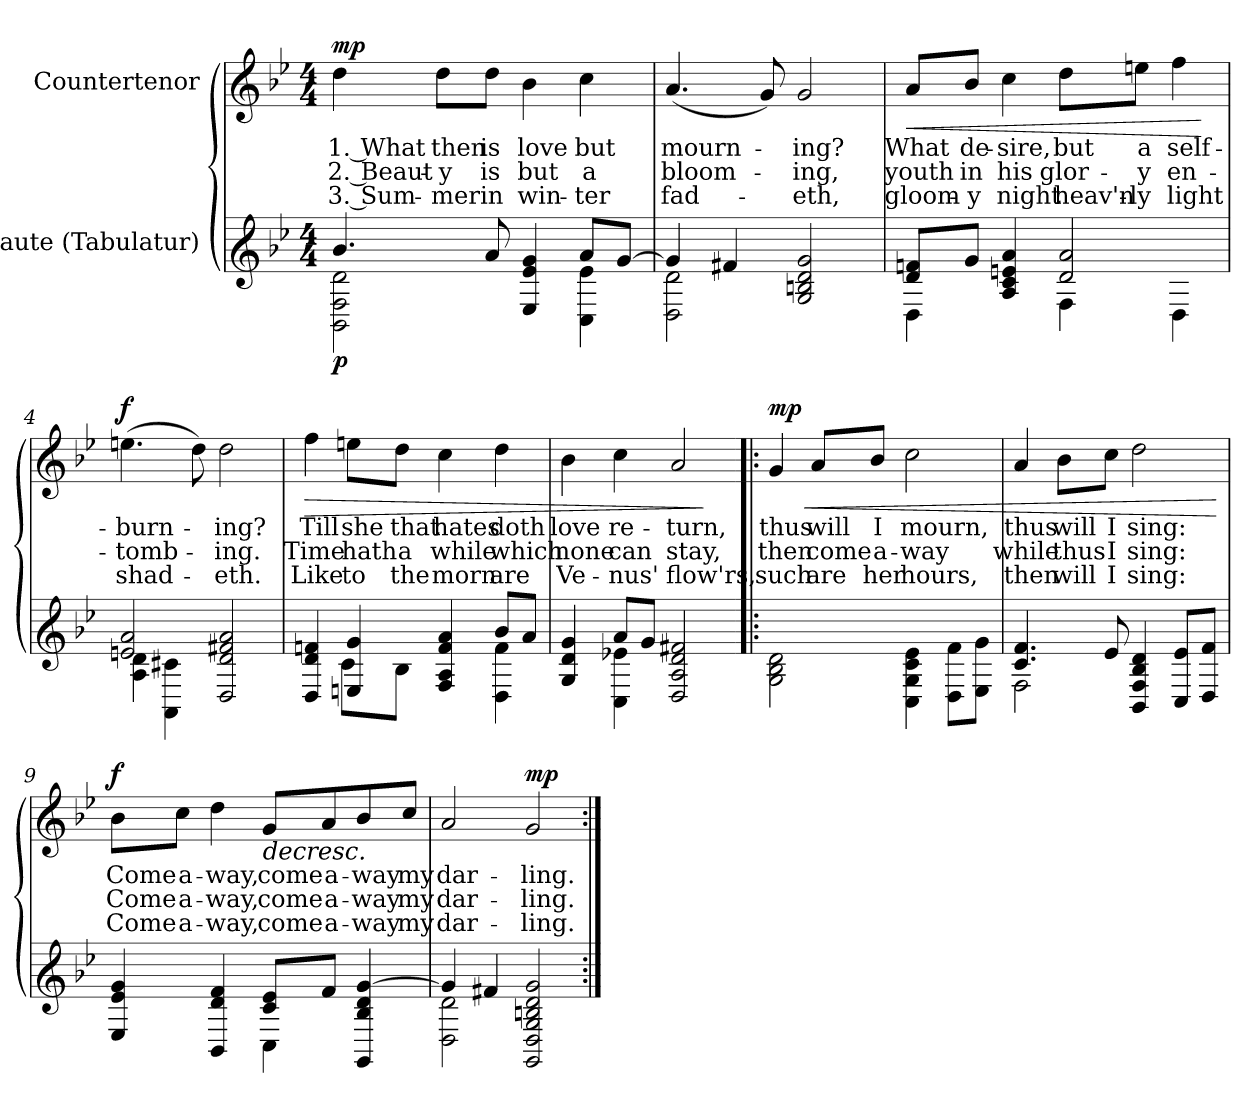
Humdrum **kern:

**kern	**dynam	**kern	**text	**text	**text	**dynam
*part2	*part2	*part1	*part1	*part1	*part1	*part1
*staff2	*staff2	*staff1	*staff1	*staff1	*staff1	*staff1
*I"Laute (Tabulatur)	*	*I"Countertenor	*	*	*	*
*stria6	*	*	*	*	*	*
*	*	*clefG2	*	*	*	*
*k[b-e-]	*	*k[b-e-]	*	*	*	*
*M4/4	*	*M4/4	*	*	*	*
*MM86	*	*MM86	*	*	*	*
=1	=1	=1	=1	=1	=1	=1
*^	*	*	*	*	*	*
!	!	!LO:DY:b	!	!LO:LY:b	!LO:LY:b	!LO:LY:b	!LO:DY:b
4.b-/	2BB-\ 2F\ 2d\	p	4dd\	1. What	2. Beaut-	3. Sum-	mp
!	!	!	!	!LO:LY:b	!LO:LY:b	!LO:LY:b	!
.	.	.	8dd\L	then	-y	-mer	.
!	!	!	!	!LO:LY:b	!LO:LY:b	!LO:LY:b	!
8a/	.	.	8dd\J	is	is	in	.
!	!	!	!	!LO:LY:b	!LO:LY:b	!LO:LY:b	!
4E-/ 4e-/ 4g/	4ryy	.	4b-\	love	but	win-	.
!	!	!	!	!LO:LY:b	!LO:LY:b	!LO:LY:b	!
8a/L	4C\ 4e-\	.	4cc\	but	a	-ter	.
[8g/J	.	.	.	.	.	.	.
=2	=2	=2	=2	=2	=2	=2	=2
!	!	!	!	!LO:LY:b	!LO:LY:b	!LO:LY:b	!
4g/]	2D\ 2d\	.	(<4.a/	mourn-	bloom-	fad-	.
4f#X/	.	.	.	.	.	.	.
.	.	.	8g/)	.	.	.	.
!	!	!	!	!LO:LY:b	!LO:LY:b	!LO:LY:b	!
2G/ 2Bn/ 2d/ 2g/	2ryy	.	2g/	-ing?	-ing,	-eth,	.
=3	=3	=3	=3	=3	=3	=3	=3
!	!	!	!	!LO:LY:b	!LO:LY:b	!LO:LY:b	!LO:HP:b
8d/ 8fn/L	4D\	.	8a/L	What	youth	gloom-	<
!	!	!	!	!LO:LY:b	!LO:LY:b	!LO:LY:b	!
8g/J	.	.	8b-/J	de-	in	-y	.
!	!	!	!	!LO:LY:b	!LO:LY:b	!LO:LY:b	!
4A/ 4c/ 4en/ 4a/	4ryy	.	4cc\	-sire,	his	night	.
!	!	!	!	!LO:LY:b	!LO:LY:b	!LO:LY:b	!
2d/ 2a/	4F\	.	8dd\L	but	glor-	heav'n-	.
!	!	!	!	!LO:LY:b	!LO:LY:b	!LO:LY:b	!
.	.	.	8een\J	a	-y	-ly	.
!	!	!	!	!LO:LY:b	!LO:LY:b	!LO:LY:b	!
.	4D\	.	4ff\	self-	en-	light	.
*v	*v	*	*	*	*	*	*
.	.	.	.	.	.	[
!!LO:LB:g=z
=4	=4	=4	=4	=4	=4	=4
*^	*	*	*	*	*	*
!	!	!	!	!LO:LY:b	!LO:LY:b	!LO:LY:b	!LO:DY:b
2en/ 2a/	4A\ 4d\	.	(>4.een\	-burn-	-tomb-	shad-	f
.	4AA\ 4c#X\	.	.	.	.	.	.
.	.	.	8dd\)	.	.	.	.
!	!	!	!	!LO:LY:b	!LO:LY:b	!LO:LY:b	!
2D/ 2d/ 2f#X/ 2a/	2ryy	.	2dd\	-ing?	-ing.	-eth.	.
=5	=5	=5	=5	=5	=5	=5	=5
!	!	!	!	!LO:LY:b	!LO:LY:b	!LO:LY:b	!LO:HP:b
4D/ 4d/ 4fn/	4ryy	.	4ff\	Till	Time	Like	>
!	!	!	!	!LO:LY:b	!LO:LY:b	!LO:LY:b	!
4En/ 4g/	8c\L	.	8een\L	she	hath	to	.
!	!	!	!	!LO:LY:b	!LO:LY:b	!LO:LY:b	!
.	8B-\J	.	8dd\J	that	a	the	.
!	!	!	!	!LO:LY:b	!LO:LY:b	!LO:LY:b	!
4F/ 4A/ 4f/ 4a/	4ryy	.	4cc\	hates	while	morn	.
!	!	!	!	!LO:LY:b	!LO:LY:b	!LO:LY:b	!
8b-/L	4D\ 4f\	.	4dd\	doth	which	are	.
8a/J	.	.	.	.	.	.	.
=6	=6	=6	=6	=6	=6	=6	=6
!	!	!	!	!LO:LY:b	!LO:LY:b	!LO:LY:b	!
4G/ 4d/ 4g/	4ryy	.	4b-\	love	none	Ve-	.
!	!	!	!	!LO:LY:b	!LO:LY:b	!LO:LY:b	!
8a/L	4C\ 4e-X\	.	4cc\	re-	can	-nus'	.
8g/J	.	.	.	.	.	.	.
!	!	!	!	!LO:LY:b	!LO:LY:b	!LO:LY:b	!
2D/ 2A/ 2d/ 2f#X/	2ryy	.	2a/	-turn,	stay,	flow'rs,	.
*v	*v	*	*	*	*	*	*
.	.	.	.	.	.	]
!!LO:LB:g=z
=7!|:	=7!|:	=7!|:	=7!|:	=7!|:	=7!|:	=7!|:
!	!	!	!LO:LY:b	!LO:LY:b	!LO:LY:b	!LO:HP:b
!	!	!	!	!	!	!LO:DY:n=1:b
2G\ 2B-\ 2d\	.	4g/	thus	then	such	< mp
!	!	!	!LO:LY:b	!LO:LY:b	!LO:LY:b	!
.	.	8a/L	will	come	are	.
!	!	!	!LO:LY:b	!LO:LY:b	!LO:LY:b	!
.	.	8b-/J	I	a-	her	.
!	!	!	!LO:LY:b	!LO:LY:b	!LO:LY:b	!
4C\ 4G\ 4c\ 4e-\	.	2cc\	mourn,	-way	hours,	.
8D\ 8f\L	.	.	.	.	.	.
8E-\ 8g\J	.	.	.	.	.	.
=8	=8	=8	=8	=8	=8	=8
*^	*	*	*	*	*	*
!	!	!	!	!LO:LY:b	!LO:LY:b	!LO:LY:b	!
4.c/ 4.f/	2F\	.	4a/	thus	while	then	.
!	!	!	!	!LO:LY:b	!LO:LY:b	!LO:LY:b	!
.	.	.	8b-\L	will	thus	will	.
!	!	!	!	!LO:LY:b	!LO:LY:b	!LO:LY:b	!
8e-/	.	.	8cc\J	I	I	I	.
!	!	!	!	!LO:LY:b	!LO:LY:b	!LO:LY:b	!
4BB-/ 4F/ 4B-/ 4d/	2ryy	.	2dd\	sing:	sing:	sing:	.
8C/ 8e-/L	.	.	.	.	.	.	.
8D/ 8f/J	.	.	.	.	.	.	.
*v	*v	*	*	*	*	*	*
.	.	.	.	.	.	[
=9	=9	=9	=9	=9	=9	=9
*^	*	*	*	*	*	*
!	!	!	!	!LO:LY:b	!LO:LY:b	!LO:LY:b	!LO:DY:b
4E-/ 4e-/ 4g/	2ryy	.	8b-\L	Come	Come	Come	f
!	!	!	!	!LO:LY:b	!LO:LY:b	!LO:LY:b	!
.	.	.	8cc\J	a-	a-	a-	.
!	!	!	!	!LO:LY:b	!LO:LY:b	!LO:LY:b	!
4BB-/ 4d/ 4f/	.	.	4dd\	-way,	-way,	-way,	.
!	!	!	!	!LO:LY:b	!LO:LY:b	!LO:LY:b	!LO:HP:b
8c/ 8e-/L	4C\	.	8g/L	come	come	come	>
!	!	!	!	!LO:LY:b	!LO:LY:b	!LO:LY:b	!
8f/J	.	.	8a/	a-	a-	a-	.
!	!	!	!	!LO:LY:b	!LO:LY:b	!LO:LY:b	!
4GG/ 4B-/ 4d/ [4g/	4ryy	.	8b-/	-way	-way	-way	.
!	!	!	!	!LO:LY:b	!LO:LY:b	!LO:LY:b	!
.	.	.	8cc/J	my	my	my	.
=10	=10	=10	=10	=10	=10	=10	=10
!	!	!	!	!LO:LY:b	!LO:LY:b	!LO:LY:b	!
4g/]	2D\ 2d\	.	2a/	dar-	dar-	dar-	.
4f#X/	.	.	.	.	.	.	.
!	!	!	!	!LO:LY:b	!LO:LY:b	!LO:LY:b	!LO:DY:b
2GG/ 2D/ 2G/ 2Bn/ 2d/ 2g/	2ryy	.	2g/	-ling.	-ling.	-ling.	mp
*v	*v	*	*	*	*	*	*
.	.	.	.	.	.	]
=:|!	=:|!	=:|!	=:|!	=:|!	=:|!	=:|!
*-	*-	*-	*-	*-	*-	*-
